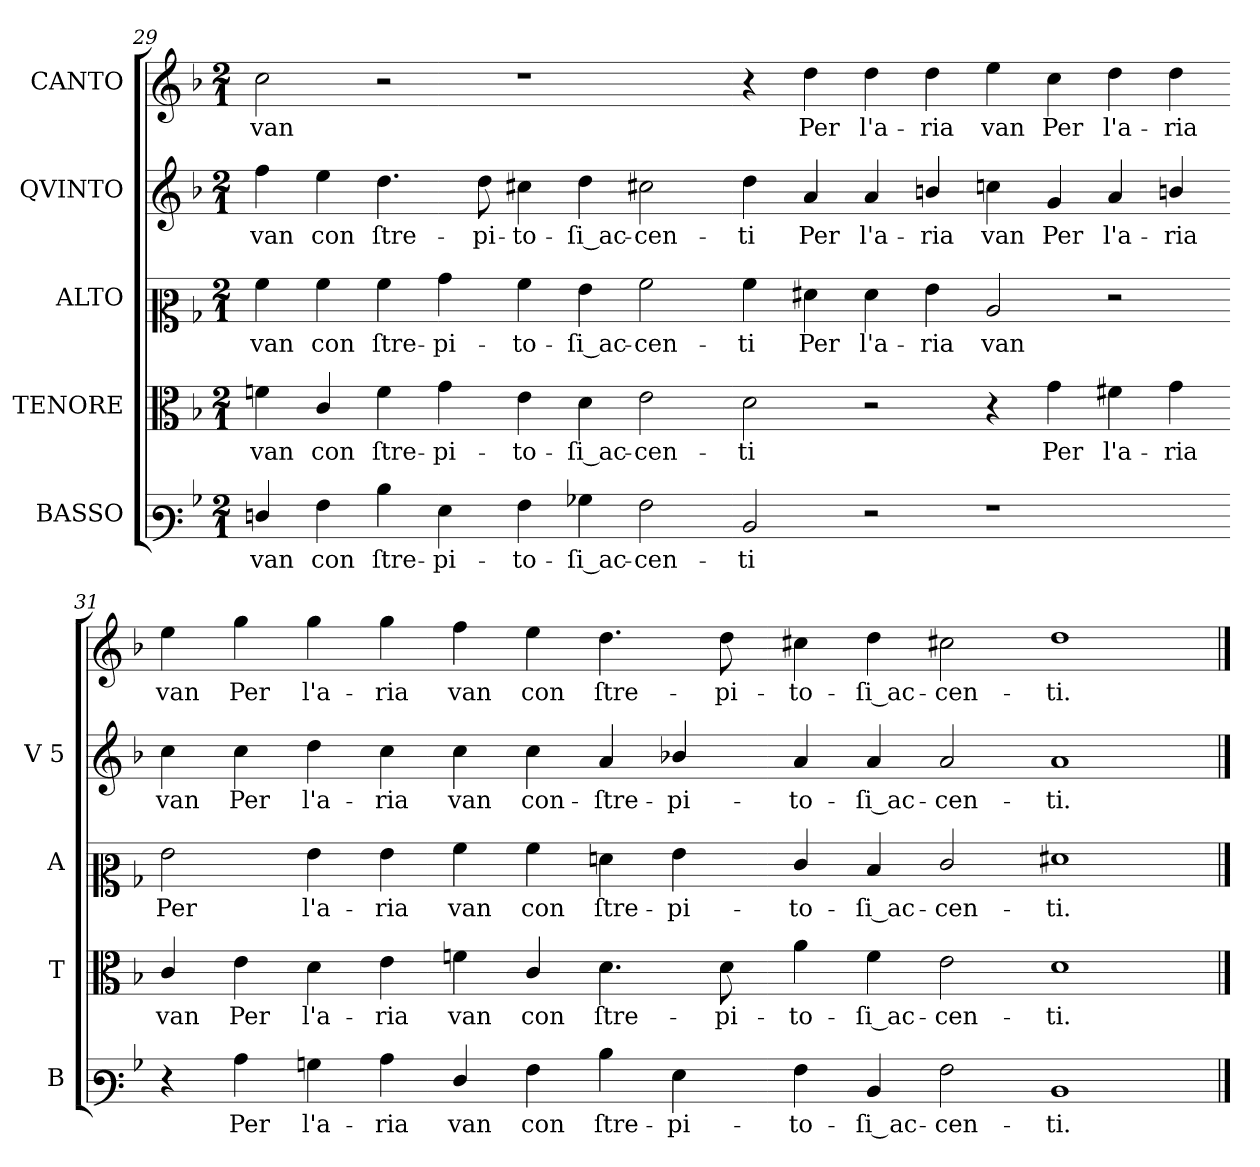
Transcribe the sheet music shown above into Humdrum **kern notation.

**kern	**text	**kern	**text	**kern	**text	**kern	**text	**kern	**text
*part5	*part5	*part4	*part4	*part3	*part3	*part2	*part2	*part1	*part1
*staff5	*staff5	*staff4	*staff4	*staff3	*staff3	*staff2	*staff2	*staff1	*staff1
*I"BASSO	*	*I"TENORE	*	*I"ALTO	*	*I"QVINTO	*	*I"CANTO	*
*I'B	*	*I'T	*	*I'A	*	*I'V 5	*	*	*
*clefF3	*	*clefC3	*	*clefC2	*	*clefG2	*	*clefG2	*
*k[b-]	*	*k[b-]	*	*k[b-]	*	*k[b-]	*	*k[b-]	*
*G:dor	*	*G:dor	*	*G:dor	*	*G:dor	*	*G:dor	*
*M2/1	*	*M2/1	*	*M2/1	*	*M2/1	*	*M2/1	*
=29	=29	=29	=29	=29	=29	=29	=29	=29	=29
!	!	!	!LO:LY:i	!	!	!	!	!	!
4Fn/	van	4fn\	van	4a\	van	4ff\	van	2cc\	van
4A\	con	4c/	con	4a\	con	4ee\	con	.	.
4d\	ſtre-	4f\	ſtre-	4a\	ſtre-	4.dd\	ſtre-	2r	.
4G\	-pi-	4g\	-pi-	4b-\	-pi-	.	.	.	.
.	.	.	.	.	.	8dd\	-pi-	.	.
4A\	-to-	4e\	-to-	4a\	-to-	4cc#X\	-to-	1r	.
4B-X\	ſi_ac-	4d\	ſi_ac-	4g\	ſi_ac-	4dd\	ſi_ac-	.	.
2A\	-cen-	2e\	-cen-	2a\	-cen-	2cc#X\	-cen-	.	.
=30-	=30-	=30-	=30-	=30-	=30-	=30-	=30-	=30-	=30-
2D/	-ti	2d\	-ti	4a\	-ti	4dd\	-ti	4r	.
.	.	.	.	4f#X\	Per	4a/	Per	4dd\	Per
2r	.	2r	.	4f#\	l'a-	4a/	l'a-	4dd\	l'a-
.	.	.	.	4g\	-ria	4bn/	-ria	4dd\	-ria
1r	.	4r	.	2c/	van	4ccn\	van	4ee\	van
!	!	!	!	!	!	!	!LO:LY:i	!	!LO:LY:i
.	.	4g\	Per	.	.	4g/	Per	4cc\	Per
!	!	!	!	!	!	!	!LO:LY:i	!	!LO:LY:i
.	.	4f#X\	l'a-	2r	.	4a/	l'a-	4dd\	l'a-
!	!	!	!	!	!	!	!LO:LY:i	!	!LO:LY:i
.	.	4g\	-ria	.	.	4bn/	-ria	4dd\	-ria
=31-	=31-	=31-	=31-	=31-	=31-	=31-	=31-	=31-	=31-
!	!	!	!	!	!LO:LY:i	!	!LO:LY:i	!	!LO:LY:i
4r	.	4c/	van	2g\	Per	4cc\	van	4ee\	van
!	!	!	!LO:LY:i	!	!	!	!	!	!
4c\	Per	4e\	Per	.	.	4cc\	Per	4gg\	Per
!	!	!	!LO:LY:i	!	!LO:LY:i	!	!	!	!
4Bn\	l'a-	4d\	l'a-	4g\	l'a-	4dd\	l'a-	4gg\	l'a-
!	!	!	!LO:LY:i	!	!LO:LY:i	!	!	!	!
4c\	-ria	4e\	-ria	4g\	-ria	4cc\	-ria	4gg\	-ria
!	!	!	!LO:LY:i	!	!LO:LY:i	!	!	!	!
4F/	van	4fn\	van	4a\	van	4cc\	van	4ff\	van
4A\	con	4c/	con	4a\	con	4cc\	con-	4ee\	con
4d\	ſtre-	4.d\	ſtre-	4fn\	ſtre-	4a/	-ſtre-	4.dd\	ſtre-
4G\	-pi-	.	.	4g\	-pi-	4b-X/	-pi-	.	.
.	.	8d\	-pi-	.	.	.	.	8dd\	-pi-
=32-	=32-	=32-	=32-	=32-	=32-	=32-	=32-	=32-	=32-
4A\	-to-	4a\	-to-	4e/	-to-	4a/	-to-	4cc#X\	-to-
4D/	ſi ac-	4f\	ſi_ac-	4d/	ſi_ac-	4a/	ſi_ac-	4dd\	-ſi_ac-
2A\	-cen-	2e\	-cen-	2e/	-cen-	2a/	-cen-	2cc#X\	-cen-
1D	-ti.	1d	-ti.	1f#X	-ti.	1a	-ti.	1dd	-ti.
==	==	==	==	==	==	==	==	==	==
*-	*-	*-	*-	*-	*-	*-	*-	*-	*-
